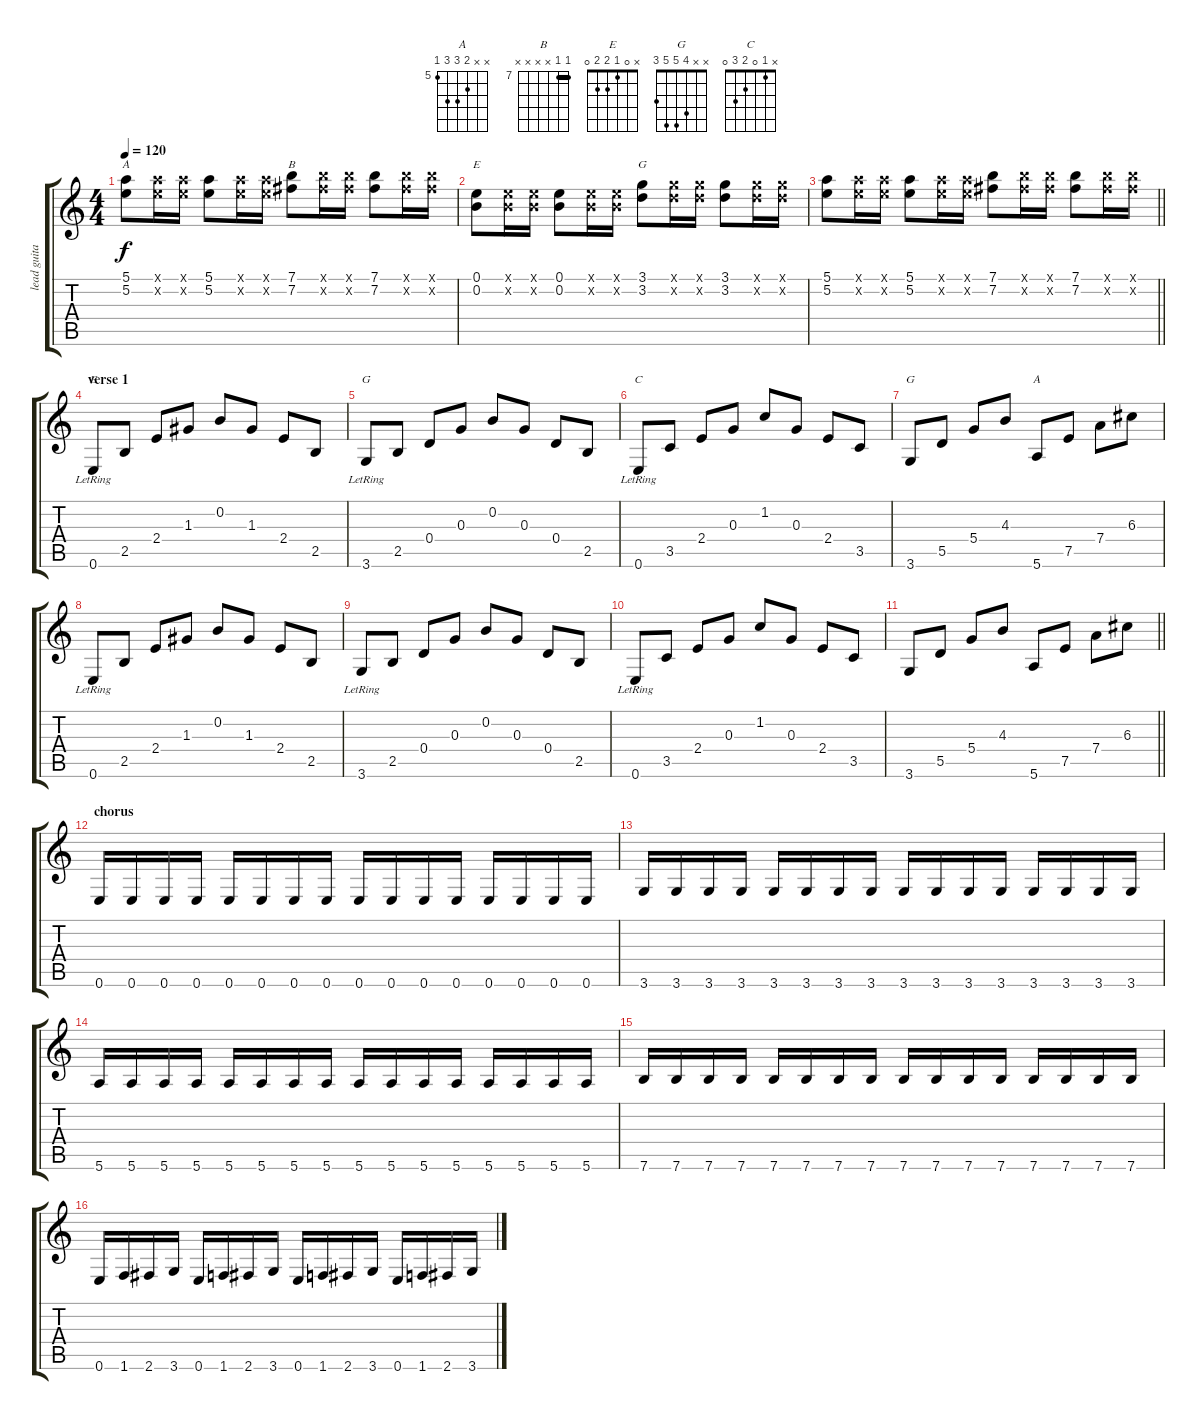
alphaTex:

\track ("lead guitar" "lead guita") {instrument overdrivenguitar}
\staff {score tabs}
\tuning (E4 B3 G3 D3 A2 E2) {hide}
\chord ("A" 5 5 x x x x) {barre 5}
\chord ("B" 7 7 x x x x) {firstfret 7 barre 7}
\chord ("E" 0 0 x x x x)
\chord ("G" 3 3 x x x x) {barre 3}
\chord ("E" x 0 1 2 2 0)
\chord ("G" x 0 0 0 2 3)
\chord ("C" x 1 0 2 3 0)
\chord ("G" x x 4 5 5 3)
\chord ("A" x x 6 7 7 5) {firstfret 5}
\ts (4 4)
\tempo 120
\clef g2
\ks c
(5.1 5.2).8{ch "A" dy f} (5.1{x} 5.2{x}).16 (5.1{x} 5.2{x}).16 (5.1 5.2).8 (5.1{x} 5.2{x}).16 (5.1{x} 5.2{x}).16 (7.1 7.2).8{ch "B"} (7.1{x} 7.2{x}).16 (7.1{x} 7.2{x}).16 (7.1 7.2).8 (7.1{x} 7.2{x}).16 (7.1{x} 7.2{x}).16 |
(0.1 0.2).8{ch "E"} (0.1{x} 0.2{x}).16 (0.1{x} 0.2{x}).16 (0.1 0.2).8 (0.1{x} 0.2{x}).16 (0.1{x} 0.2{x}).16 (3.1 3.2).8{ch "G"} (3.1{x} 3.2{x}).16 (3.1{x} 3.2{x}).16 (3.1 3.2).8 (3.1{x} 3.2{x}).16 (3.1{x} 3.2{x}).16 |
\barLineRight lightlight
(5.1 5.2).8 (5.1{x} 5.2{x}).16 (5.1{x} 5.2{x}).16 (5.1 5.2).8 (5.1{x} 5.2{x}).16 (5.1{x} 5.2{x}).16 (7.1 7.2).8 (7.1{x} 7.2{x}).16 (7.1{x} 7.2{x}).16 (7.1 7.2).8 (7.1{x} 7.2{x}).16 (7.1{x} 7.2{x}).16 |
\section ("" "verse 1")
0.6{lr}.8{ch "E"} 2.5.8 2.4.8 1.3.8 0.2.8 1.3.8 2.4.8 2.5.8 |
3.6{lr}.8{ch "G"} 2.5.8 0.4.8 0.3.8 0.2.8 0.3.8 0.4.8 2.5.8 |
0.6{lr}.8{ch "C"} 3.5.8 2.4.8 0.3.8 1.2.8 0.3.8 2.4.8 3.5.8 |
3.6.8{ch "G"} 5.5.8 5.4.8 4.3.8 5.6.8{ch "A"} 7.5.8 7.4.8 6.3.8 |
0.6{lr}.8 2.5.8 2.4.8 1.3.8 0.2.8 1.3.8 2.4.8 2.5.8 |
3.6{lr}.8 2.5.8 0.4.8 0.3.8 0.2.8 0.3.8 0.4.8 2.5.8 |
0.6{lr}.8 3.5.8 2.4.8 0.3.8 1.2.8 0.3.8 2.4.8 3.5.8 |
\barLineRight lightlight
3.6.8 5.5.8 5.4.8 4.3.8 5.6.8 7.5.8 7.4.8 6.3.8 |
\section ("" "chorus")
0.6.16 0.6.16 0.6.16 0.6.16 0.6.16 0.6.16 0.6.16 0.6.16 0.6.16 0.6.16 0.6.16 0.6.16 0.6.16 0.6.16 0.6.16 0.6.16 |
3.6.16 3.6.16 3.6.16 3.6.16 3.6.16 3.6.16 3.6.16 3.6.16 3.6.16 3.6.16 3.6.16 3.6.16 3.6.16 3.6.16 3.6.16 3.6.16 |
5.6.16 5.6.16 5.6.16 5.6.16 5.6.16 5.6.16 5.6.16 5.6.16 5.6.16 5.6.16 5.6.16 5.6.16 5.6.16 5.6.16 5.6.16 5.6.16 |
7.6.16 7.6.16 7.6.16 7.6.16 7.6.16 7.6.16 7.6.16 7.6.16 7.6.16 7.6.16 7.6.16 7.6.16 7.6.16 7.6.16 7.6.16 7.6.16 |
0.6.16 1.6.16 2.6.16 3.6.16 0.6.16 1.6.16 2.6.16 3.6.16 0.6.16 1.6.16 2.6.16 3.6.16 0.6.16 1.6.16 2.6.16 3.6.16
